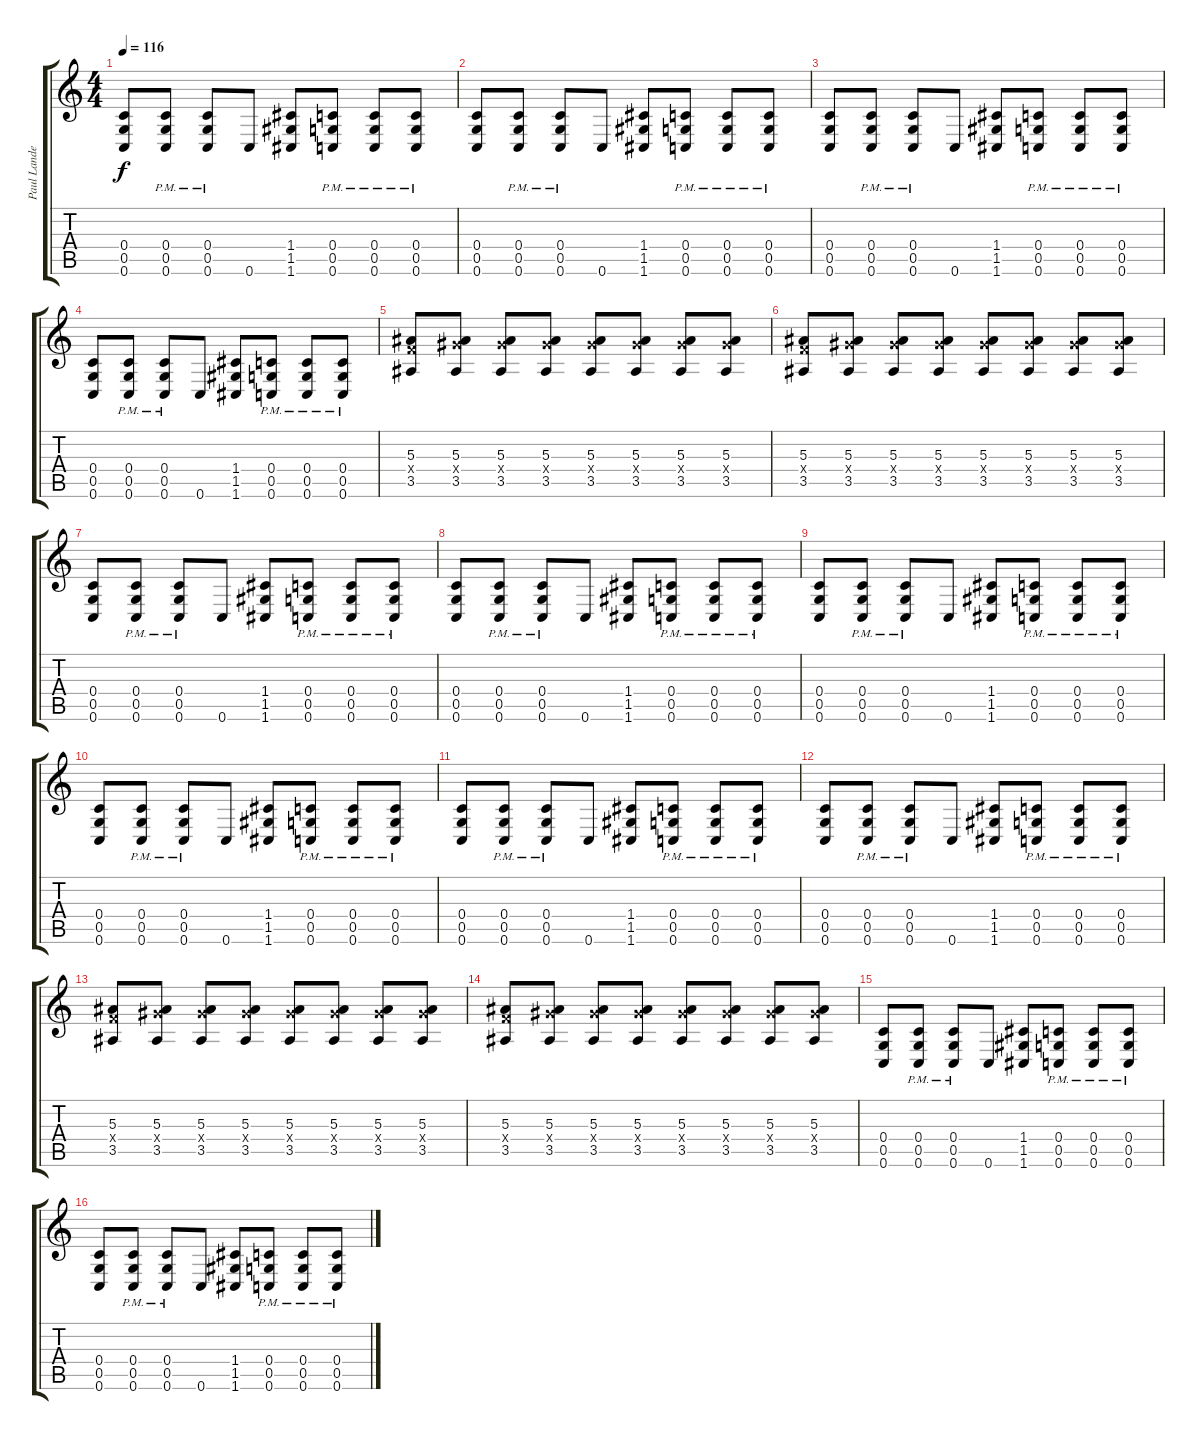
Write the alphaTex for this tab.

\track ("Paul Landers" "Paul Lande") {instrument distortionguitar}
\staff {score tabs}
\tuning (D4 A3 F3 C3 G2 C2) {hide}
\ts (4 4)
\tempo 116
\clef g2
\ks c
(0.4 0.5 0.6).8{dy f} (0.4{pm} 0.5{pm} 0.6{pm}).8 (0.4{pm} 0.5{pm} 0.6{pm}).8 0.6.8 (1.4 1.5 1.6).8 (0.4{pm} 0.5{pm} 0.6{pm}).8 (0.4{pm} 0.5{pm} 0.6{pm}).8 (0.4 0.5 0.6{pm}).8 |
(0.4 0.5 0.6).8 (0.4{pm} 0.5{pm} 0.6{pm}).8 (0.4{pm} 0.5{pm} 0.6{pm}).8 0.6.8 (1.4 1.5 1.6).8 (0.4{pm} 0.5{pm} 0.6{pm}).8 (0.4{pm} 0.5{pm} 0.6{pm}).8 (0.4 0.5 0.6{pm}).8 |
(0.4 0.5 0.6).8 (0.4{pm} 0.5{pm} 0.6{pm}).8 (0.4{pm} 0.5{pm} 0.6{pm}).8 0.6.8 (1.4 1.5 1.6).8 (0.4{pm} 0.5{pm} 0.6{pm}).8 (0.4{pm} 0.5{pm} 0.6{pm}).8 (0.4 0.5 0.6{pm}).8 |
(0.4 0.5 0.6).8 (0.4{pm} 0.5{pm} 0.6{pm}).8 (0.4{pm} 0.5{pm} 0.6{pm}).8 0.6.8 (1.4 1.5 1.6).8 (0.4{pm} 0.5{pm} 0.6{pm}).8 (0.4{pm} 0.5{pm} 0.6{pm}).8 (0.4 0.5 0.6{pm}).8 |
(5.3 5.4{x} 3.5).8 (5.3 8.4{x} 3.5).8 (5.3 8.4{x} 3.5).8 (5.3 8.4{x} 3.5).8 (5.3 8.4{x} 3.5).8 (5.3 8.4{x} 3.5).8 (5.3 8.4{x} 3.5).8 (5.3 8.4{x} 3.5).8 |
(5.3 5.4{x} 3.5).8 (5.3 8.4{x} 3.5).8 (5.3 8.4{x} 3.5).8 (5.3 8.4{x} 3.5).8 (5.3 8.4{x} 3.5).8 (5.3 8.4{x} 3.5).8 (5.3 8.4{x} 3.5).8 (5.3 8.4{x} 3.5).8 |
(0.4 0.5 0.6).8 (0.4{pm} 0.5{pm} 0.6{pm}).8 (0.4{pm} 0.5{pm} 0.6{pm}).8 0.6.8 (1.4 1.5 1.6).8 (0.4{pm} 0.5{pm} 0.6{pm}).8 (0.4{pm} 0.5{pm} 0.6{pm}).8 (0.4 0.5 0.6{pm}).8 |
(0.4 0.5 0.6).8 (0.4{pm} 0.5{pm} 0.6{pm}).8 (0.4{pm} 0.5{pm} 0.6{pm}).8 0.6.8 (1.4 1.5 1.6).8 (0.4{pm} 0.5{pm} 0.6{pm}).8 (0.4{pm} 0.5{pm} 0.6{pm}).8 (0.4 0.5 0.6{pm}).8 |
(0.4 0.5 0.6).8 (0.4{pm} 0.5{pm} 0.6{pm}).8 (0.4{pm} 0.5{pm} 0.6{pm}).8 0.6.8 (1.4 1.5 1.6).8 (0.4{pm} 0.5{pm} 0.6{pm}).8 (0.4{pm} 0.5{pm} 0.6{pm}).8 (0.4 0.5 0.6{pm}).8 |
(0.4 0.5 0.6).8 (0.4{pm} 0.5{pm} 0.6{pm}).8 (0.4{pm} 0.5{pm} 0.6{pm}).8 0.6.8 (1.4 1.5 1.6).8 (0.4{pm} 0.5{pm} 0.6{pm}).8 (0.4{pm} 0.5{pm} 0.6{pm}).8 (0.4 0.5 0.6{pm}).8 |
(0.4 0.5 0.6).8 (0.4{pm} 0.5{pm} 0.6{pm}).8 (0.4{pm} 0.5{pm} 0.6{pm}).8 0.6.8 (1.4 1.5 1.6).8 (0.4{pm} 0.5{pm} 0.6{pm}).8 (0.4{pm} 0.5{pm} 0.6{pm}).8 (0.4 0.5 0.6{pm}).8 |
(0.4 0.5 0.6).8 (0.4{pm} 0.5{pm} 0.6{pm}).8 (0.4{pm} 0.5{pm} 0.6{pm}).8 0.6.8 (1.4 1.5 1.6).8 (0.4{pm} 0.5{pm} 0.6{pm}).8 (0.4{pm} 0.5{pm} 0.6{pm}).8 (0.4 0.5 0.6{pm}).8 |
(5.3 5.4{x} 3.5).8 (5.3 8.4{x} 3.5).8 (5.3 8.4{x} 3.5).8 (5.3 8.4{x} 3.5).8 (5.3 8.4{x} 3.5).8 (5.3 8.4{x} 3.5).8 (5.3 8.4{x} 3.5).8 (5.3 8.4{x} 3.5).8 |
(5.3 5.4{x} 3.5).8 (5.3 8.4{x} 3.5).8 (5.3 8.4{x} 3.5).8 (5.3 8.4{x} 3.5).8 (5.3 8.4{x} 3.5).8 (5.3 8.4{x} 3.5).8 (5.3 8.4{x} 3.5).8 (5.3 8.4{x} 3.5).8 |
(0.4 0.5 0.6).8 (0.4{pm} 0.5{pm} 0.6{pm}).8 (0.4{pm} 0.5{pm} 0.6{pm}).8 0.6.8 (1.4 1.5 1.6).8 (0.4{pm} 0.5{pm} 0.6{pm}).8 (0.4{pm} 0.5{pm} 0.6{pm}).8 (0.4 0.5 0.6{pm}).8 |
(0.4 0.5 0.6).8 (0.4{pm} 0.5{pm} 0.6{pm}).8 (0.4{pm} 0.5{pm} 0.6{pm}).8 0.6.8 (1.4 1.5 1.6).8 (0.4{pm} 0.5{pm} 0.6{pm}).8 (0.4{pm} 0.5{pm} 0.6{pm}).8 (0.4 0.5 0.6{pm}).8
